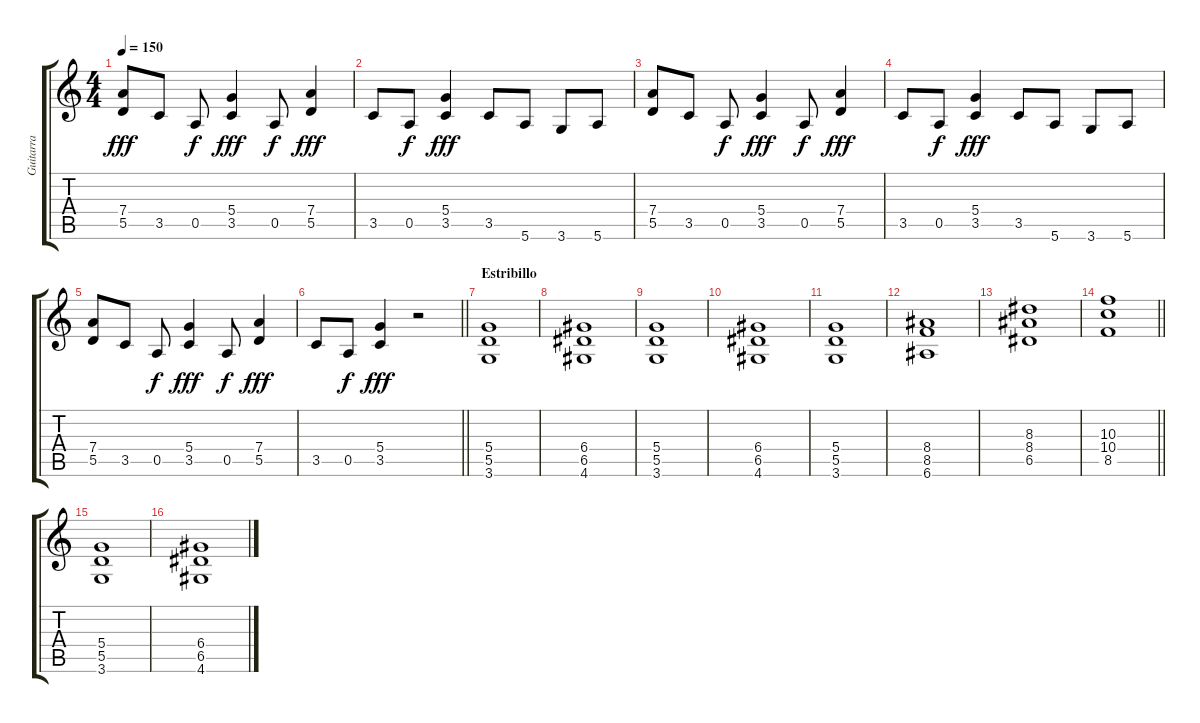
\track ("Guitarra" "Guitarra") {instrument distortionguitar}
\staff {score tabs}
\tuning (E4 B3 G3 D3 A2 E2) {hide}
\ts (4 4)
\tempo 150
\clef g2
\ks c
(7.4 5.5).8{dy fff} 3.5.8 0.5.8{dy f} (5.4 3.5).4{dy fff} 0.5.8{dy f} (7.4 5.5).4{dy fff} |
3.5.8 0.5.8{dy f} (5.4 3.5).4{dy fff} 3.5.8 5.6.8 3.6.8 5.6.8 |
(7.4 5.5).8 3.5.8 0.5.8{dy f} (5.4 3.5).4{dy fff} 0.5.8{dy f} (7.4 5.5).4{dy fff} |
3.5.8 0.5.8{dy f} (5.4 3.5).4{dy fff} 3.5.8 5.6.8 3.6.8 5.6.8 |
(7.4 5.5).8 3.5.8 0.5.8{dy f} (5.4 3.5).4{dy fff} 0.5.8{dy f} (7.4 5.5).4{dy fff} |
\barLineRight lightlight
3.5.8 0.5.8{dy f} (5.4 3.5).4{dy fff} r.2 |
\section ("" "Estribillo")
(5.4 5.5 3.6).1 |
(6.4 6.5 4.6).1 |
(5.4 5.5 3.6).1 |
(6.4 6.5 4.6).1 |
(5.4 5.5 3.6).1 |
(8.4 8.5 6.6).1 |
(8.3 8.4 6.5).1 |
\barLineRight lightlight
(10.3 10.4 8.5).1 |
(5.4 5.5 3.6).1 |
(6.4 6.5 4.6).1
